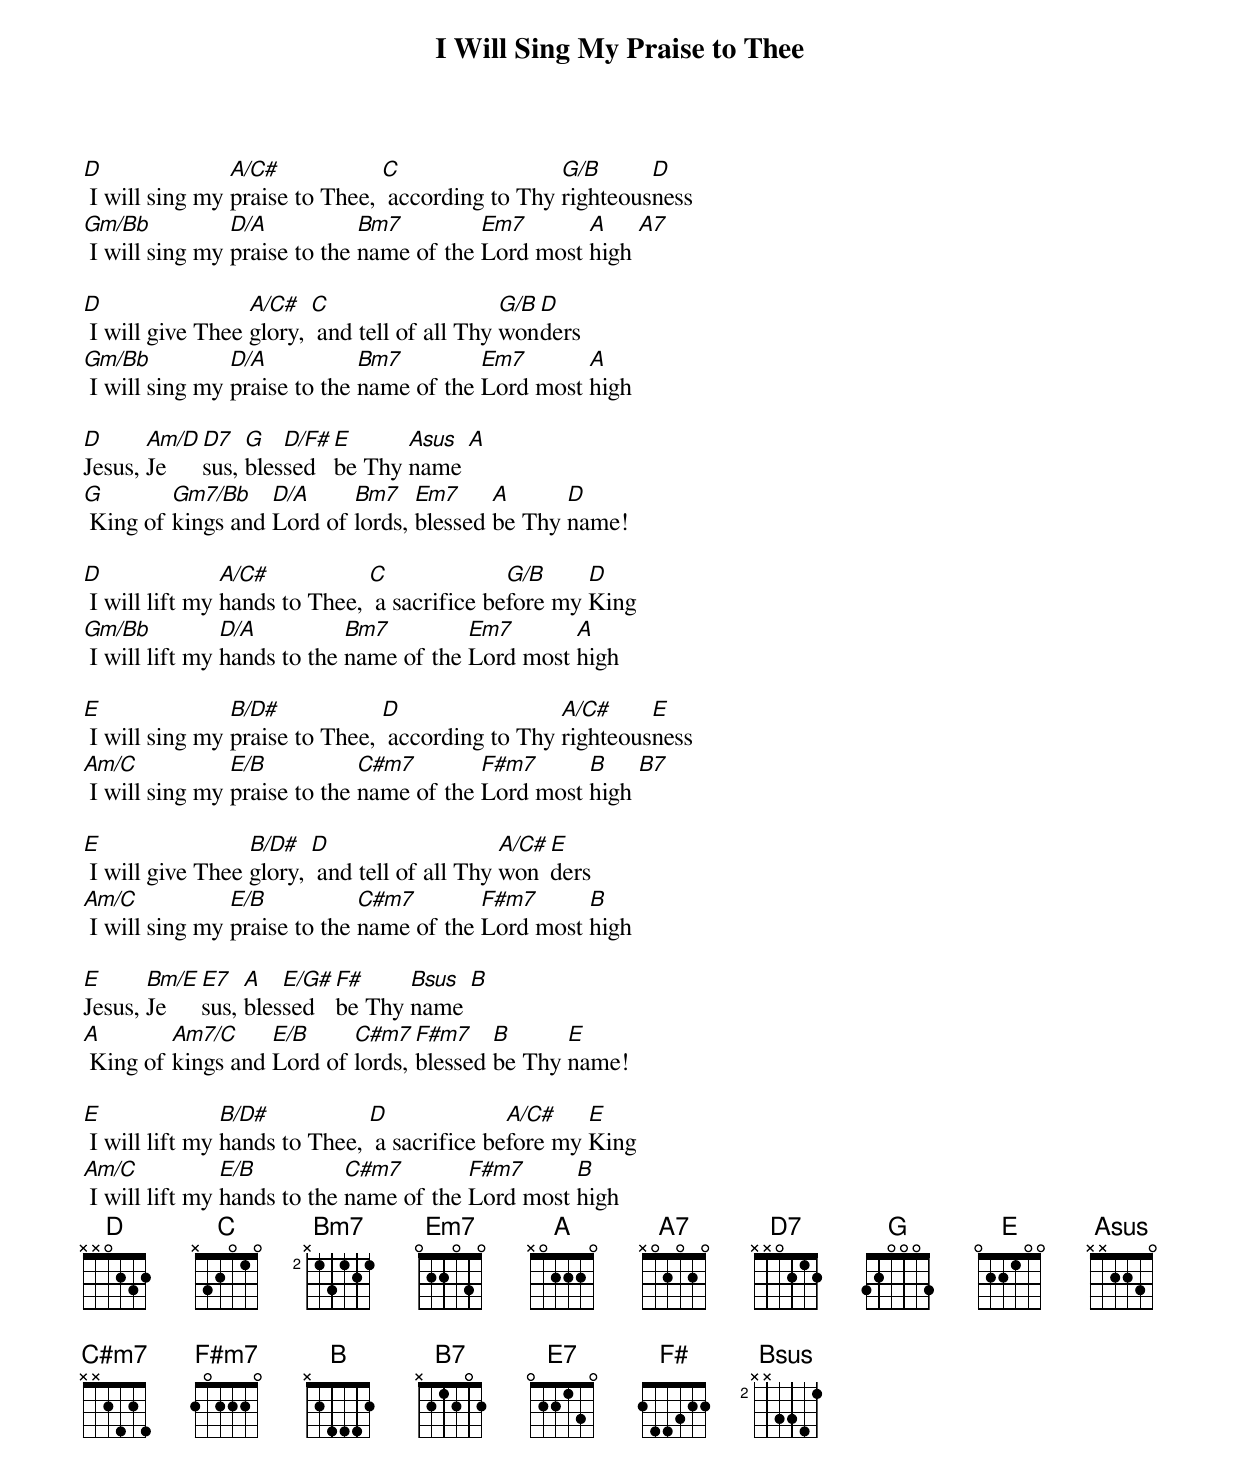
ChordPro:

{title: I Will Sing My Praise to Thee}
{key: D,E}
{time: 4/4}
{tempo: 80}
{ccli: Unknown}
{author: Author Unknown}

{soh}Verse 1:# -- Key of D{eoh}
[D] I will sing my [A/C#]praise to Thee, [C] according to Thy [G/B]righteous[D]ness
[Gm/Bb] I will sing my [D/A]praise to the [Bm7]name of the [Em7]Lord most [A]high [A7]

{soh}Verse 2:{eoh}
[D] I will give Thee [A/C#]glory, [C] and tell of all Thy [G/B]won[D]ders
[Gm/Bb] I will sing my [D/A]praise to the [Bm7]name of the [Em7]Lord most [A]high

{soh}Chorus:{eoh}
[D]Jesus, [Am/D]Je[D7]sus, [G]bles[D/F#]sed [E]be Thy [Asus]name [A]
[G] King of [Gm7/Bb]kings and [D/A]Lord of [Bm7]lords, [Em7]blessed [A]be Thy [D]name!

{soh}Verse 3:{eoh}
[D] I will lift my [A/C#]hands to Thee, [C] a sacrifice be[G/B]fore my [D]King
[Gm/Bb] I will lift my [D/A]hands to the [Bm7]name of the [Em7]Lord most [A]high

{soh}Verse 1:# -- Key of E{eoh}
[E] I will sing my [B/D#]praise to Thee, [D] according to Thy [A/C#]righteous[E]ness
[Am/C] I will sing my [E/B]praise to the [C#m7]name of the [F#m7]Lord most [B]high [B7]

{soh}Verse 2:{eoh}
[E] I will give Thee [B/D#]glory, [D] and tell of all Thy [A/C#]won[E]ders
[Am/C] I will sing my [E/B]praise to the [C#m7]name of the [F#m7]Lord most [B]high

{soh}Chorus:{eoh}
[E]Jesus, [Bm/E]Je[E7]sus, [A]bles[E/G#]sed [F#]be Thy [Bsus]name [B]
[A] King of [Am7/C]kings and [E/B]Lord of [C#m7]lords, [F#m7]blessed [B]be Thy [E]name!

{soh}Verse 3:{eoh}
[E] I will lift my [B/D#]hands to Thee, [D] a sacrifice be[A/C#]fore my [E]King
[Am/C] I will lift my [E/B]hands to the [C#m7]name of the [F#m7]Lord most [B]high
